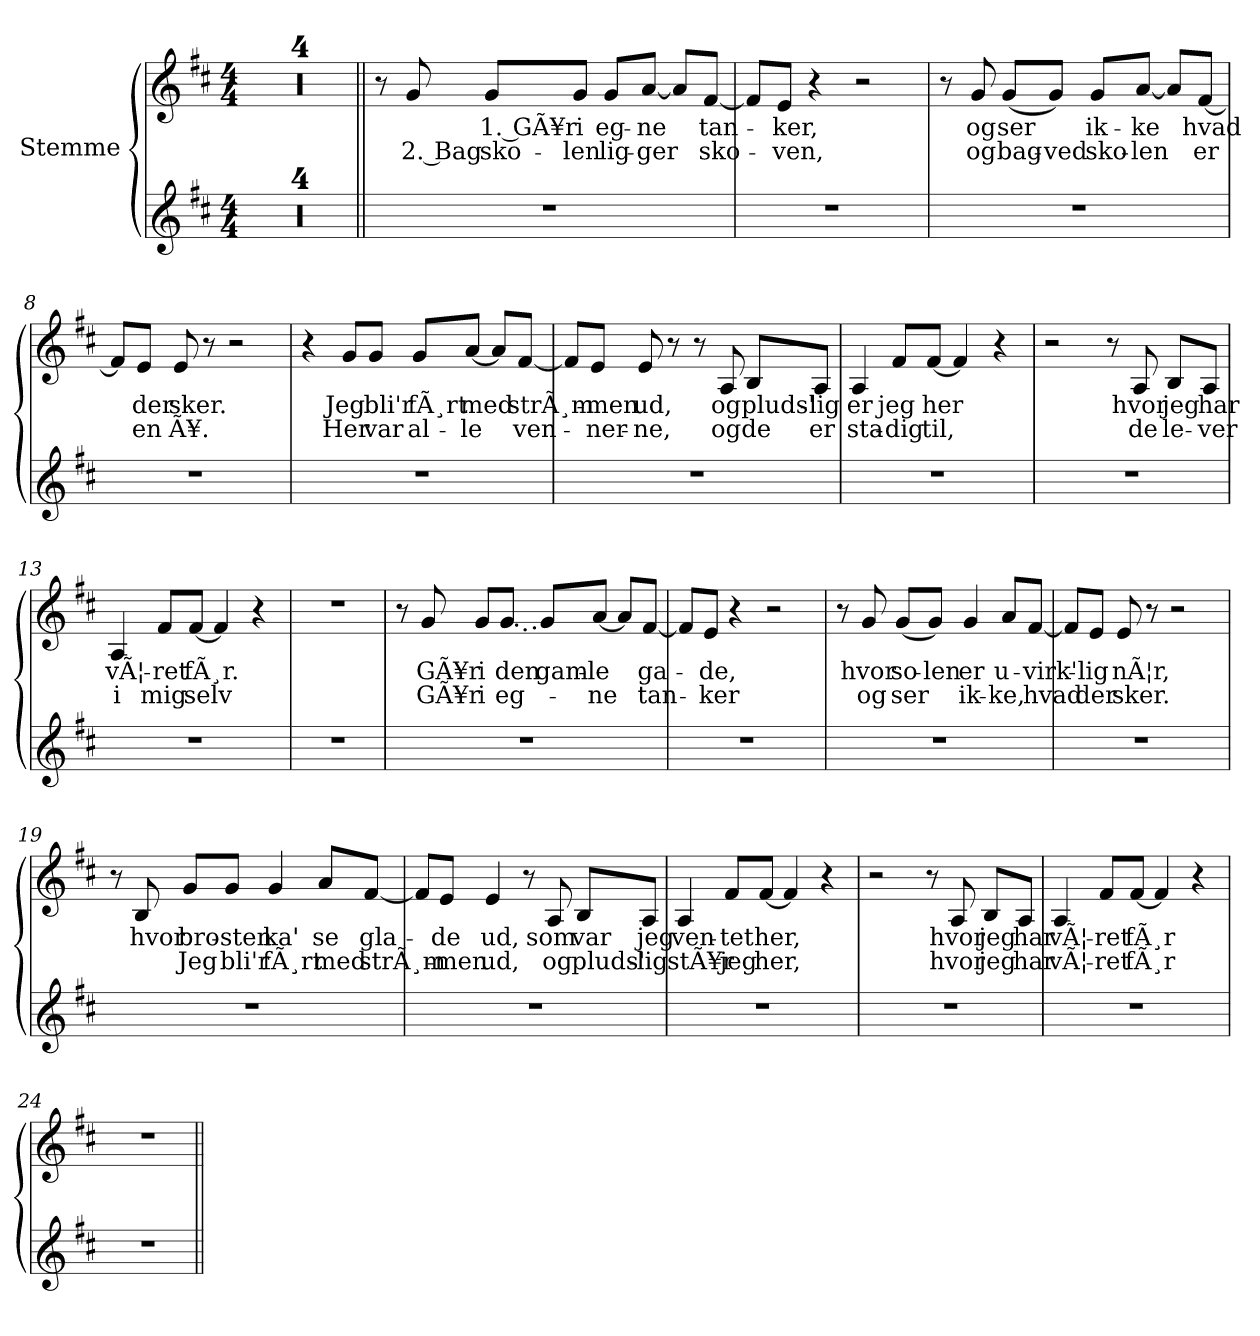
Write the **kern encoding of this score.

**kern	**kern	**text	**text
*part2	*part1	*part1	*part1
*staff2	*staff1	*staff1	*staff1
*I"Stemme	*I"Stemme	*	*
*clefG2	*clefG2	*	*
*k[f#c#]	*k[f#c#]	*	*
*M4/4	*M4/4	*	*
=1	=1	=1	=1
1r	1r	.	.
=2	=2	=2	=2
1r	1r	.	.
=3	=3	=3	=3
1r	1r	.	.
=4	=4	=4	=4
1r	1r	.	.
=5||	=5||	=5||	=5||
1r	8r	.	.
!	!	!	!LO:LY:b
.	8g!/	.	2. Bag
!	!	!LO:LY:b	!LO:LY:b
.	8g/L	1. GÃ¥r	sko-
!	!	!LO:LY:b	!LO:LY:b
.	8g/J	i	-len
!	!	!LO:LY:b	!LO:LY:b
.	8g/L	eg-	lig-
!	!	!LO:LY:b	!LO:LY:b
.	[8a/J	-ne	-ger
.	8a/L]	.	.
!	!	!LO:LY:b	!LO:LY:b
.	[8f#/J	tan-	sko-
=6	=6	=6	=6
1r	8f#/L]	.	.
!	!	!LO:LY:b	!LO:LY:b
.	8e/J	-ker,	-ven,
.	4r	.	.
.	2r	.	.
!!LO:LB:g=z
=7	=7	=7	=7
1r	8r	.	.
!	!	!LO:LY:b	!LO:LY:b
.	8g/	og	og
!	!	!LO:LY:b	!LO:LY:b
.	(<8g/L	ser	bag-
!	!	!	!LO:LY:b
.	8g/J)	.	-ved
!	!	!LO:LY:b	!LO:LY:b
.	8g/L	ik-	sko-
!	!	!LO:LY:b	!LO:LY:b
.	[8a/J	-ke	-len
.	8a/L]	.	.
!	!	!LO:LY:b	!LO:LY:b
.	[8f#/J	hvad	er
=8	=8	=8	=8
1r	8f#/L]	.	.
!	!	!LO:LY:b	!LO:LY:b
.	8e/J	der	en
!	!	!LO:LY:b	!LO:LY:b
.	8e/	sker.	Ã¥.
.	8r	.	.
.	2r	.	.
=9	=9	=9	=9
1r	4r	.	.
!	!	!LO:LY:b	!LO:LY:b
.	8g/L	Jeg	Her
!	!	!LO:LY:b	!LO:LY:b
.	8g/J	bli'r	var
!	!	!LO:LY:b	!LO:LY:b
.	8g/L	fÃ¸rt	al-
!	!	!LO:LY:b	!LO:LY:b
.	[8a/J	med	-le
.	8a/L]	.	.
!	!	!LO:LY:b	!LO:LY:b
.	[8f#/J	strÃ¸m-	ven-
!!LO:LB:g=z
=10	=10	=10	=10
1r	8f#/L]	.	.
!	!	!LO:LY:b	!LO:LY:b
.	8e/J	-men	-ner-
!	!	!LO:LY:b	!LO:LY:b
.	8e/	ud,	-ne,
.	8r	.	.
.	8r	.	.
!	!	!LO:LY:b	!LO:LY:b
.	8A/	og	og
!	!	!LO:LY:b	!LO:LY:b
.	8B/L	pluds'-	de
!	!	!LO:LY:b	!LO:LY:b
.	8A/J	-lig	er
=11	=11	=11	=11
!	!	!LO:LY:b	!LO:LY:b
1r	4A/	er	sta-
!	!	!LO:LY:b	!LO:LY:b
.	8f#/L	jeg	-dig
!	!	!LO:LY:b	!LO:LY:b
.	[8f#/J	her	til,
.	4f#/]	.	.
.	4r	.	.
=12	=12	=12	=12
1r	2r	.	.
.	8r	.	.
!	!	!LO:LY:b	!LO:LY:b
.	8A/	hvor	de
!	!	!LO:LY:b	!LO:LY:b
.	8B/L	jeg	le-
!	!	!LO:LY:b	!LO:LY:b
.	8A/J	har	-ver
=13	=13	=13	=13
!	!	!LO:LY:b	!LO:LY:b
1r	4A/	vÃ¦-	i
!	!	!LO:LY:b	!LO:LY:b
.	8f#/L	-ret	mig
!	!	!LO:LY:b	!LO:LY:b
.	[8f#/J	fÃ¸r.	selv
.	4f#/]	.	.
.	4r	.	.
=14	=14	=14	=14
1r	1r	.	.
!!LO:LB:g=z
=15	=15	=15	=15
1r	8r	.	.
!	!	!LO:LY:b	!LO:LY:b
.	8g/	GÃ¥r	GÃ¥r
!	!	!LO:LY:b	!LO:LY:b
.	8g/L	i	i
!	!LO:T:dot	!LO:LY:b	!LO:LY:b
.	[8g/J	den	eg-
!	!	!LO:LY:b	!
.	8g/L]	gam-	.
!	!	!LO:LY:b	!LO:LY:b
.	[8a/J	-le	-ne
.	8a/L]	.	.
!	!	!LO:LY:b	!LO:LY:b
.	[8f#/J	ga-	tan-
=16	=16	=16	=16
1r	8f#/L]	.	.
!	!	!LO:LY:b	!LO:LY:b
.	8e/J	-de,	-ker
.	4r	.	.
.	2r	.	.
=17	=17	=17	=17
1r	8r	.	.
!	!	!LO:LY:b	!LO:LY:b
.	8g/	hvor	og
!	!	!LO:LY:b	!LO:LY:b
.	(<8g/L	so-	ser
!	!	!LO:LY:b	!
.	8g/J)	-len	.
!	!	!LO:LY:b	!LO:LY:b
.	4g/	er	ik-
!	!	!LO:LY:b	!LO:LY:b
.	8a/L	u-	-ke,
!	!	!LO:LY:b	!LO:LY:b
.	[8f#/J	-virk'-	hvad
=18	=18	=18	=18
1r	8f#/L]	.	.
!	!	!LO:LY:b	!LO:LY:b
.	8e/J	-lig	der
!	!	!LO:LY:b	!LO:LY:b
.	8e/	nÃ¦r,	sker.
.	8r	.	.
.	2r	.	.
!!LO:LB:g=z
=19	=19	=19	=19
1r	8r	.	.
!	!	!LO:LY:b	!
.	8B!/	hvor	.
!	!	!LO:LY:b	!LO:LY:b
.	8g/L	bro-	Jeg
!	!	!LO:LY:b	!LO:LY:b
.	8g/J	-sten	bli'r
!	!	!LO:LY:b	!LO:LY:b
.	4g/	ka'	fÃ¸rt
!	!	!LO:LY:b	!LO:LY:b
.	8a/L	se	med
!	!	!LO:LY:b	!LO:LY:b
.	[8f#/J	gla-	strÃ¸m-
=20	=20	=20	=20
1r	8f#/L]	.	.
!	!	!LO:LY:b	!LO:LY:b
.	8e/J	-de	-men
!	!	!LO:LY:b	!LO:LY:b
.	4e/	ud,	ud,
.	8r	.	.
!	!	!LO:LY:b	!LO:LY:b
.	8A/	som	og
!	!	!LO:LY:b	!LO:LY:b
.	8B/L	var	pluds'-
!	!	!LO:LY:b	!LO:LY:b
.	8A/J	jeg	-lig
=21	=21	=21	=21
!	!	!LO:LY:b	!LO:LY:b
1r	4A/	ven-	stÃ¥r
!	!	!LO:LY:b	!LO:LY:b
.	8f#/L	-tet	jeg
!	!	!LO:LY:b	!LO:LY:b
.	[8f#/J	her,	her,
.	4f#/]	.	.
.	4r	.	.
!!LO:PB:g=z
=22	=22	=22	=22
1r	2r	.	.
.	8r	.	.
!	!	!LO:LY:b	!LO:LY:b
.	8A/	hvor	hvor
!	!	!LO:LY:b	!LO:LY:b
.	8B/L	jeg	jeg
!	!	!LO:LY:b	!LO:LY:b
.	8A/J	har	har
=23	=23	=23	=23
!	!	!LO:LY:b	!LO:LY:b
1r	4A/	vÃ¦-	vÃ¦-
!	!	!LO:LY:b	!LO:LY:b
.	8f#/L	-ret	-ret
!	!	!LO:LY:b	!LO:LY:b
.	[8f#/J	fÃ¸r	fÃ¸r
.	4f#/]	.	.
.	4r	.	.
=24	=24	=24	=24
1r	1r	.	.
=||	=||	=||	=||
*-	*-	*-	*-
